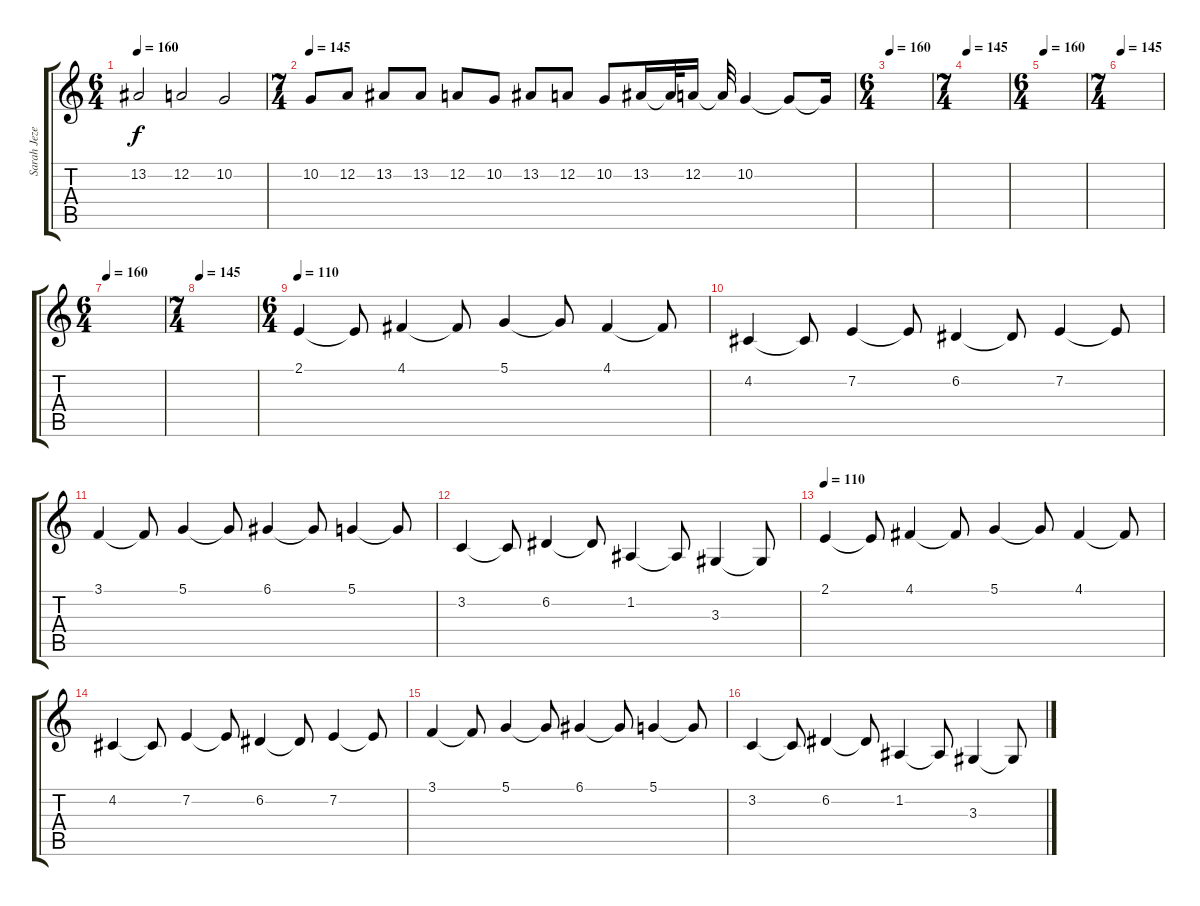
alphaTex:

\track ("Sarah Jezebel Deva" "Sarah Jeze") {instrument choiraahs}
\staff {score tabs}
\tuning (D4 A3 F3 C3 G2 D2) {hide}
\ts (6 4)
\tempo 160
\clef g2
\ks c
13.2.2{dy f} 12.2.2 10.2.2 |
\ts (7 4)
\tempo 145
10.2.8 12.2.8 13.2.8 13.2.8 12.2.8 10.2.8 13.2.8 12.2.8 10.2.8 13.2.16 13.2{t}.32 12.2.16 12.2{t}.32 10.2.4 10.2{t}.8 10.2{t}.16 |
\ts (6 4)
\tempo 160
|
\ts (7 4)
\tempo 145
|
\ts (6 4)
\tempo 160
|
\ts (7 4)
\tempo 145
|
\ts (6 4)
\tempo 160
|
\ts (7 4)
\tempo 145
|
\ts (6 4)
\tempo 110
2.1.4 2.1{t}.8 4.1.4 4.1{t}.8 5.1.4 5.1{t}.8 4.1.4 4.1{t}.8 |
4.2.4 4.2{t}.8 7.2.4 7.2{t}.8 6.2.4 6.2{t}.8 7.2.4 7.2{t}.8 |
3.1.4 3.1{t}.8 5.1.4 5.1{t}.8 6.1.4 6.1{t}.8 5.1.4 5.1{t}.8 |
3.2.4 3.2{t}.8 6.2.4 6.2{t}.8 1.2.4 1.2{t}.8 3.3.4 3.3{t}.8 |
\tempo 110
2.1.4 2.1{t}.8 4.1.4 4.1{t}.8 5.1.4 5.1{t}.8 4.1.4 4.1{t}.8 |
4.2.4 4.2{t}.8 7.2.4 7.2{t}.8 6.2.4 6.2{t}.8 7.2.4 7.2{t}.8 |
3.1.4 3.1{t}.8 5.1.4 5.1{t}.8 6.1.4 6.1{t}.8 5.1.4 5.1{t}.8 |
3.2.4 3.2{t}.8 6.2.4 6.2{t}.8 1.2.4 1.2{t}.8 3.3.4 3.3{t}.8
